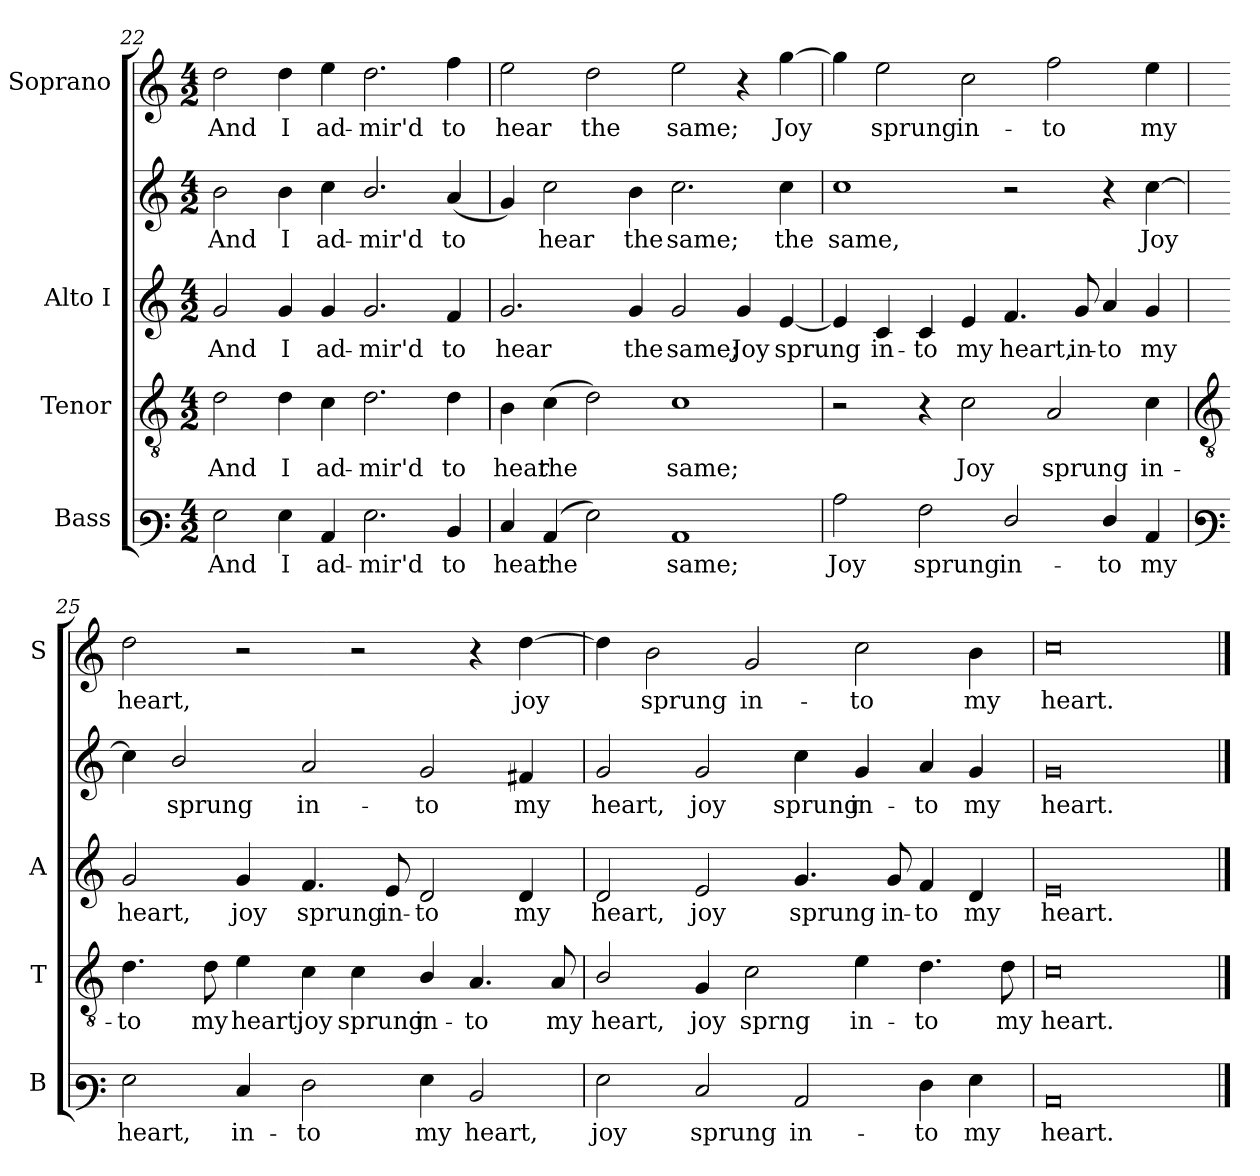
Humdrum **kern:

**kern	**text	**kern	**text	**kern	**text	**kern	**text	**kern	**text
*part4	*part4	*part3	*part3	*part2	*part2	*part2	*part2	*part1	*part1
*staff5	*staff5	*staff4	*staff4	*staff3	*staff3	*staff2	*staff2	*staff1	*staff1
*I"Bass	*	*I"Tenor	*	*I"Alto I	*	*	*	*I"Soprano	*
*I'B	*	*I'T	*	*I'A	*	*	*	*I'S	*
*clefF3	*	*clefGv2	*	*clefG2	*	*clefG2	*	*clefG2	*
*k[]	*	*k[]	*	*k[]	*	*k[]	*	*k[]	*
*C:	*	*C:	*	*C:	*	*C:	*	*C:	*
*M4/2	*	*M4/2	*	*M4/2	*	*M4/2	*	*M4/2	*
=22	=22	=22	=22	=22	=22	=22	=22	=22	=22
!	!LO:LY:b	!	!LO:LY:b	!	!LO:LY:b	!	!LO:LY:b	!	!LO:LY:b
2G	And	2d	And	2g	And	2b	And	2dd	And
!	!LO:LY:b	!	!LO:LY:b	!	!LO:LY:b	!	!LO:LY:b	!	!LO:LY:b
4G	I	4d	I	4g	I	4b	I	4dd	I
!	!LO:LY:b	!	!LO:LY:b	!	!LO:LY:b	!	!LO:LY:b	!	!LO:LY:b
4C	ad-	4c	ad-	4g	ad-	4cc	ad-	4ee	ad-
!	!LO:LY:b	!	!LO:LY:b	!	!LO:LY:b	!	!LO:LY:b	!	!LO:LY:b
2.G	-mir'd	2.d	-mir'd	2.g	-mir'd	2.b/	-mir'd	2.dd	-mir'd
!	!LO:LY:b	!	!LO:LY:b	!	!LO:LY:b	!	!LO:LY:b	!	!LO:LY:b
4D	to	4d	to	4f	to	(<4a	to	4ff	to
=23	=23	=23	=23	=23	=23	=23	=23	=23	=23
!	!LO:LY:b	!	!LO:LY:b	!	!LO:LY:b	!	!	!	!LO:LY:b
4E	hear	4B	hear	2.g	hear	4g)	.	2ee	hear
!	!LO:LY:b	!	!LO:LY:b	!	!	!	!LO:LY:b	!	!
(4C	the	(>4c	the	.	.	2cc	hear	.	.
!	!	!	!	!	!	!	!	!	!LO:LY:b
2G)	.	2d)	.	.	.	.	.	2dd	the
!	!	!	!	!	!LO:LY:b	!	!LO:LY:b	!	!
.	.	.	.	4g	the	4b	the	.	.
!	!LO:LY:b	!	!LO:LY:b	!	!LO:LY:b	!	!LO:LY:b	!	!LO:LY:b
1C	same;	1c	same;	2g	same;	2.cc	same;	2ee	same;
!	!	!	!	!	!LO:LY:b	!	!	!	!
.	.	.	.	4g	Joy	.	.	4r	.
!	!	!	!	!	!LO:LY:b	!	!LO:LY:b	!	!LO:LY:b
.	.	.	.	[4e	sprung	4cc	the	[4gg	Joy
=24	=24	=24	=24	=24	=24	=24	=24	=24	=24
!	!LO:LY:b	!	!	!	!	!	!LO:LY:b	!	!
2c	Joy	2r	.	4e]	.	1cc	same,	4gg]	.
!	!	!	!	!	!LO:LY:b	!	!	!	!LO:LY:b
.	.	.	.	4c	in-	.	.	2ee	sprung
!	!LO:LY:b	!	!	!	!LO:LY:b	!	!	!	!
2A	sprung	4r	.	4c	-to	.	.	.	.
!	!	!	!LO:LY:b	!	!LO:LY:b	!	!	!	!LO:LY:b
.	.	2c	Joy	4e	my	.	.	2cc	in-
!	!LO:LY:b	!	!	!	!LO:LY:b	!	!	!	!
2F/	in-	.	.	4.f	heart,	2r	.	.	.
!	!	!	!LO:LY:b	!	!	!	!	!	!LO:LY:b
.	.	2A	sprung	.	.	.	.	2ff	-to
!	!	!	!	!	!LO:LY:b	!	!	!	!
.	.	.	.	8g	in-	.	.	.	.
!	!LO:LY:b	!	!	!	!LO:LY:b	!	!	!	!
4F/	-to	.	.	4a	-to	4r	.	.	.
!	!LO:LY:b	!	!LO:LY:b	!	!LO:LY:b	!	!LO:LY:b	!	!LO:LY:b
4C	my	4c	in-	4g	my	[4cc	Joy	4ee	my
!!LO:LB:g=z
=25	=25	=25	=25	=25	=25	=25	=25	=25	=25
*clefF3	*	*clefGv2	*	*	*	*	*	*	*
!	!LO:LY:b	!	!LO:LY:b	!	!LO:LY:b	!	!	!	!LO:LY:b
2G	heart,	4.d	-to	2g	heart,	4cc]	.	2dd	heart,
!	!	!	!	!	!	!	!LO:LY:b	!	!
.	.	.	.	.	.	2b/	sprung	.	.
!	!	!	!LO:LY:b	!	!	!	!	!	!
.	.	8d	my	.	.	.	.	.	.
!	!LO:LY:b	!	!LO:LY:b	!	!LO:LY:b	!	!	!	!
4E	in-	4e	heart,	4g	joy	.	.	2r	.
!	!LO:LY:b	!	!LO:LY:b	!	!LO:LY:b	!	!LO:LY:b	!	!
2F	-to	4c	joy	4.f	sprung	2a	in-	.	.
!	!	!	!LO:LY:b	!	!	!	!	!	!
.	.	4c	sprung	.	.	.	.	2r	.
!	!	!	!	!	!LO:LY:b	!	!	!	!
.	.	.	.	8e	in-	.	.	.	.
!	!LO:LY:b	!	!LO:LY:b	!	!LO:LY:b	!	!LO:LY:b	!	!
4G	my	4B/	in-	2d	-to	2g	-to	.	.
!	!LO:LY:b	!	!LO:LY:b	!	!	!	!	!	!
2D	heart,	4.A	-to	.	.	.	.	4r	.
!	!	!	!	!	!LO:LY:b	!	!LO:LY:b	!	!LO:LY:b
.	.	.	.	4d	my	4f#X	my	[4dd	joy
!	!	!	!LO:LY:b	!	!	!	!	!	!
.	.	8A	my	.	.	.	.	.	.
=26	=26	=26	=26	=26	=26	=26	=26	=26	=26
!	!LO:LY:b	!	!LO:LY:b	!	!LO:LY:b	!	!LO:LY:b	!	!
2G	joy	2B/	heart,	2d	heart,	2g	heart,	4dd]	.
!	!	!	!	!	!	!	!	!	!LO:LY:b
.	.	.	.	.	.	.	.	2b	sprung
!	!LO:LY:b	!	!LO:LY:b	!	!LO:LY:b	!	!LO:LY:b	!	!
2E	sprung	4G	joy	2e	joy	2g	joy	.	.
!	!	!	!LO:LY:b	!	!	!	!	!	!LO:LY:b
.	.	2c	sprng	.	.	.	.	2g	in-
!	!LO:LY:b	!	!	!	!LO:LY:b	!	!LO:LY:b	!	!
2C	in-	.	.	4.g	sprung	4cc	sprung	.	.
!	!	!	!LO:LY:b	!	!	!	!LO:LY:b	!	!LO:LY:b
.	.	4e	in-	.	.	4g	in-	2cc	-to
!	!	!	!	!	!LO:LY:b	!	!	!	!
.	.	.	.	8g	in-	.	.	.	.
!	!LO:LY:b	!	!LO:LY:b	!	!LO:LY:b	!	!LO:LY:b	!	!
4F	-to	4.d	-to	4f	-to	4a	-to	.	.
!	!LO:LY:b	!	!	!	!LO:LY:b	!	!LO:LY:b	!	!LO:LY:b
4G	my	.	.	4d	my	4g	my	4b	my
!	!	!	!LO:LY:b	!	!	!	!	!	!
.	.	8d	my	.	.	.	.	.	.
=27	=27	=27	=27	=27	=27	=27	=27	=27	=27
!	!LO:LY:b	!	!LO:LY:b	!	!LO:LY:b	!	!LO:LY:b	!	!LO:LY:b
0C	heart.	0c	heart.	0e	heart.	0g	heart.	0cc	heart.
==	==	==	==	==	==	==	==	==	==
*-	*-	*-	*-	*-	*-	*-	*-	*-	*-
